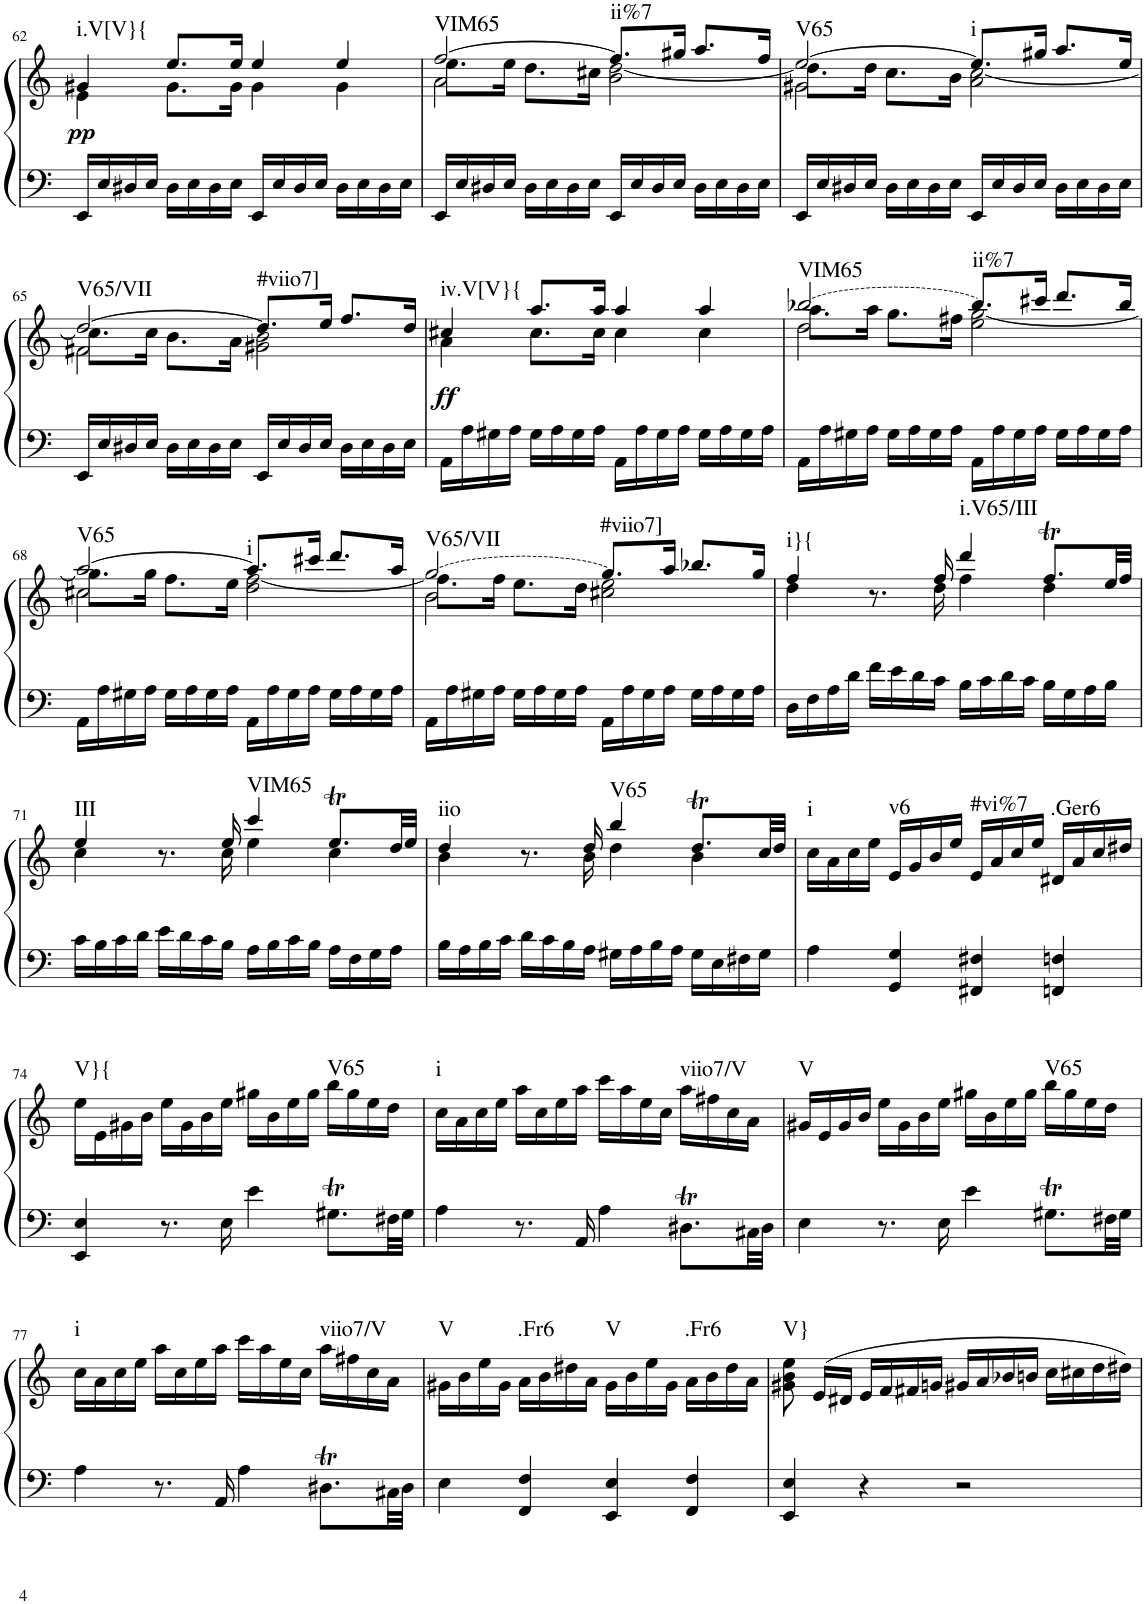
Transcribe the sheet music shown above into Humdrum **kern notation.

**kern	**kern	**dynam	**harte
*part1	*part1	*part1	*part1
*staff2	*staff1	*staff1/2	*
*I"Piano	*	*	*
*I'Pno.	*	*	*
!!LO:PB:g=z
*clefF4	*clefG2	*	*
*k[]	*k[]	*	*
*M4/4	*M4/4	*	*
*met(c)	*met(c)	*	*
=62	=62	=62	=62
*	*^	*	*
!	!	!	!LO:DY:b	!LO:H:kt=i.V[V}{
16EE/LL	4g#X/	4e\	pp	N
16E/	.	.	.	.
16D#X/	.	.	.	.
16E/JJ	.	.	.	.
16D#\LL	8.ee/L	8.g#\L	.	.
16E\	.	.	.	.
16D#\	.	.	.	.
16E\JJ	16ee/Jk	16g#\Jk	.	.
16EE/LL	4ee/	4g#\	.	.
16E/	.	.	.	.
16D#/	.	.	.	.
16E/JJ	.	.	.	.
16D#\LL	4ee/	4g#\	.	.
16E\	.	.	.	.
16D#\	.	.	.	.
16E\JJ	.	.	.	.
=63	=63	=63	=63	=63
*	*	*^	*	*
!	!	!	!	!	!LO:H:kt=VIM65
16EE/LL	[2ff/	8.ee\L	2a\	.	N
16E/	.	.	.	.	.
16D#X/	.	.	.	.	.
16E/JJ	.	16ee\Jk	.	.	.
16D#\LL	.	8.dd\L	.	.	.
16E\	.	.	.	.	.
16D#\	.	.	.	.	.
16E\JJ	.	16cc#X\Jk	.	.	.
!	!	!	!	!	!LO:H:kt=ii%7
16EE/LL	8.ff/L]	2b\ [2dd\	2ryy	.	N
16E/	.	.	.	.	.
16D#/	.	.	.	.	.
16E/JJ	16gg#X/Jk	.	.	.	.
16D#\LL	8.aa/L	.	.	.	.
16E\	.	.	.	.	.
16D#\	.	.	.	.	.
16E\JJ	16ff/Jk	.	.	.	.
=64	=64	=64	=64	=64	=64
!	!	!	!	!	!LO:H:kt=V65
16EE/LL	[2ee/	8.dd\L]	2g#X\	.	N
16E/	.	.	.	.	.
16D#X/	.	.	.	.	.
16E/JJ	.	16dd\Jk	.	.	.
16D#\LL	.	8.cc\L	.	.	.
16E\	.	.	.	.	.
16D#\	.	.	.	.	.
16E\JJ	.	16b\Jk	.	.	.
!	!	!	!	!	!LO:H:kt=i
16EE/LL	8.ee/L]	2a\ [2cc\	2ryy	.	N
16E/	.	.	.	.	.
16D#/	.	.	.	.	.
16E/JJ	16gg#X/Jk	.	.	.	.
16D#\LL	8.aa/L	.	.	.	.
16E\	.	.	.	.	.
16D#\	.	.	.	.	.
16E\JJ	16ee/Jk	.	.	.	.
!!LO:LB:g=z	!!	!!
=65	=65	=65	=65	=65	=65
!	!	!	!	!	!LO:H:kt=V65/VII
16EE/LL	[2dd/	8.cc\L]	2f#X\	.	N
16E/	.	.	.	.	.
16D#X/	.	.	.	.	.
16E/JJ	.	16cc\Jk	.	.	.
16D#\LL	.	8.b\L	.	.	.
16E\	.	.	.	.	.
16D#\	.	.	.	.	.
16E\JJ	.	16a\Jk	.	.	.
!	!	!	!	!	!LO:H:kt=#viio7]
16EE/LL	8.dd/L]	2g#X\ 2b\	2ryy	.	N
16E/	.	.	.	.	.
16D#/	.	.	.	.	.
16E/JJ	16ee/Jk	.	.	.	.
16D#\LL	8.ff/L	.	.	.	.
16E\	.	.	.	.	.
16D#\	.	.	.	.	.
16E\JJ	16dd/Jk	.	.	.	.
*	*	*v	*v	*	*
=66	=66	=66	=66	=66
!	!	!	!LO:DY:b	!LO:H:kt=iv.V[V}{
16AA\LL	4cc#X/	4a\	ff	N
16A\	.	.	.	.
16G#X\	.	.	.	.
16A\JJ	.	.	.	.
16G#\LL	8.aa/L	8.cc#\L	.	.
16A\	.	.	.	.
16G#\	.	.	.	.
16A\JJ	16aa/Jk	16cc#\Jk	.	.
16AA\LL	4aa/	4cc#\	.	.
16A\	.	.	.	.
16G#\	.	.	.	.
16A\JJ	.	.	.	.
16G#\LL	4aa/	4cc#\	.	.
16A\	.	.	.	.
16G#\	.	.	.	.
16A\JJ	.	.	.	.
*	*v	*v	*	*
=67	=67	=67	=67
!	!LO:T:dash	!	!LO:H:kt=VIM65
*	*^	*	*
*	*	*^	*	*
16AA\LL	[2bb-X/	8.aa\L	2dd\	.	N
16A\	.	.	.	.	.
16G#X\	.	.	.	.	.
16A\JJ	.	16aa\Jk	.	.	.
16G#\LL	.	8.gg\L	.	.	.
16A\	.	.	.	.	.
16G#\	.	.	.	.	.
16A\JJ	.	16ff#X\Jk	.	.	.
!	!	!	!	!	!LO:H:kt=ii%7
16AA\LL	8.bb-/L]	2ee\ [2gg\	2ryy	.	N
16A\	.	.	.	.	.
16G#\	.	.	.	.	.
16A\JJ	16ccc#X/Jk	.	.	.	.
16G#\LL	8.ddd/L	.	.	.	.
16A\	.	.	.	.	.
16G#\	.	.	.	.	.
16A\JJ	16bb-/Jk	.	.	.	.
!!LO:LB:g=z	!!	!!
=68	=68	=68	=68	=68	=68
!	!	!	!	!	!LO:H:kt=V65
16AA\LL	[2aa/	8.gg\L]	2cc#X\	.	N
16A\	.	.	.	.	.
16G#X\	.	.	.	.	.
16A\JJ	.	16gg\Jk	.	.	.
16G#\LL	.	8.ff\L	.	.	.
16A\	.	.	.	.	.
16G#\	.	.	.	.	.
16A\JJ	.	16ee\Jk	.	.	.
!	!	!	!	!	!LO:H:kt=i
16AA\LL	8.aa/L]	2dd\ [2ff\	2ryy	.	N
16A\	.	.	.	.	.
16G#\	.	.	.	.	.
16A\JJ	16ccc#X/Jk	.	.	.	.
16G#\LL	8.ddd/L	.	.	.	.
16A\	.	.	.	.	.
16G#\	.	.	.	.	.
16A\JJ	16aa/Jk	.	.	.	.
=69	=69	=69	=69	=69	=69
!	!LO:T:dash	!	!	!	!LO:H:kt=V65/VII
16AA\LL	[2gg/	8.ff\L]	2b\	.	N
16A\	.	.	.	.	.
16G#X\	.	.	.	.	.
16A\JJ	.	16ff\Jk	.	.	.
16G#\LL	.	8.ee\L	.	.	.
16A\	.	.	.	.	.
16G#\	.	.	.	.	.
16A\JJ	.	16dd\Jk	.	.	.
!	!	!	!	!	!LO:H:kt=#viio7]
16AA\LL	8.gg/L]	2cc#X\ 2ee\	2ryy	.	N
16A\	.	.	.	.	.
16G#\	.	.	.	.	.
16A\JJ	16aa/Jk	.	.	.	.
16G#\LL	8.bb-X/L	.	.	.	.
16A\	.	.	.	.	.
16G#\	.	.	.	.	.
16A\JJ	16gg/Jk	.	.	.	.
*	*	*v	*v	*	*
=70	=70	=70	=70	=70
!	!	!	!	!LO:H:kt=i}{
16D\LL	4ff/	4dd\	.	N
16F\	.	.	.	.
16A\	.	.	.	.
16d\JJ	.	.	.	.
16f\LL	8.r	8.ryy	.	.
16e\	.	.	.	.
16d\	.	.	.	.
16c\JJ	16ff/	16dd\	.	.
!	!	!	!	!LO:H:kt=i.V65/III
16B\LL	4ddd/	4ff\	.	N
16c\	.	.	.	.
16d\	.	.	.	.
16c\JJ	.	.	.	.
16B\LL	8.ffT/L	4dd\	.	.
16G\	.	.	.	.
16A\	.	.	.	.
16B\JJ	32ee/LL	.	.	.
.	32ff/JJJ	.	.	.
!!LO:LB:g=z	!!
=71	=71	=71	=71	=71
!	!	!	!	!LO:H:kt=III
16c\LL	4ee/	4cc\	.	N
16B\	.	.	.	.
16c\	.	.	.	.
16d\JJ	.	.	.	.
16e\LL	8.r	8.ryy	.	.
16d\	.	.	.	.
16c\	.	.	.	.
16B\JJ	16ee/	16cc\	.	.
!	!	!	!	!LO:H:kt=VIM65
16A\LL	4ccc/	4ee\	.	N
16B\	.	.	.	.
16c\	.	.	.	.
16B\JJ	.	.	.	.
16A\LL	8.eet/L	4cc\	.	.
16F\	.	.	.	.
16G\	.	.	.	.
16A\JJ	32dd/LL	.	.	.
.	32ee/JJJ	.	.	.
=72	=72	=72	=72	=72
!	!	!	!	!LO:H:kt=iio
16B\LL	4dd/	4b\	.	N
16A\	.	.	.	.
16B\	.	.	.	.
16c\JJ	.	.	.	.
16d\LL	8.r	8.ryy	.	.
16c\	.	.	.	.
16B\	.	.	.	.
16A\JJ	16dd/	16b\	.	.
!	!	!	!	!LO:H:kt=V65
16G#X\LL	4bb/	4dd\	.	N
16A\	.	.	.	.
16B\	.	.	.	.
16A\JJ	.	.	.	.
16G#\LL	8.ddT/L	4b\	.	.
16E\	.	.	.	.
16F#X\	.	.	.	.
16G#\JJ	32cc/LL	.	.	.
.	32dd/JJJ	.	.	.
*	*v	*v	*	*
=73	=73	=73	=73
!	!	!	!LO:H:kt=i
4A\	16cc\LL	.	N
.	16a\	.	.
.	16cc\	.	.
.	16ee\JJ	.	.
!	!	!	!LO:H:kt=v6
4GG/ 4G/	16e/LL	.	N
.	16g/	.	.
.	16b/	.	.
.	16ee/JJ	.	.
!	!	!	!LO:H:kt=#vi%7
4FF#X/ 4F#X/	16e/LL	.	N
.	16a/	.	.
.	16cc/	.	.
.	16ee/JJ	.	.
!	!	!	!LO:H:kt=.Ger6
4FFn/ 4Fn/	16d#X/LL	.	N
.	16a/	.	.
.	16cc/	.	.
.	16dd#X/JJ	.	.
!!LO:LB:g=z
=74	=74	=74	=74
!	!	!	!LO:H:kt=V}{
4EE/ 4E/	16ee\LL	.	N
.	16e\	.	.
.	16g#X\	.	.
.	16b\JJ	.	.
8.r	16ee\LL	.	.
.	16g#\	.	.
.	16b\	.	.
16E\	16ee\JJ	.	.
4e\	16gg#X\LL	.	.
.	16b\	.	.
.	16ee\	.	.
.	16gg#\JJ	.	.
!	!	!	!LO:H:kt=V65
8.G#Xt\L	16bb\LL	.	N
.	16gg#\	.	.
.	16ee\	.	.
32F#X\LL	16dd\JJ	.	.
32G#\JJJ	.	.	.
=75	=75	=75	=75
!	!	!	!LO:H:kt=i
4A\	16cc\LL	.	N
.	16a\	.	.
.	16cc\	.	.
.	16ee\JJ	.	.
8.r	16aa\LL	.	.
.	16cc\	.	.
.	16ee\	.	.
16AA/	16aa\JJ	.	.
4A\	16ccc\LL	.	.
.	16aa\	.	.
.	16ee\	.	.
.	16cc\JJ	.	.
!	!	!	!LO:H:kt=viio7/V
8.D#Xt\L	16aa\LL	.	N
.	16ff#X\	.	.
.	16cc\	.	.
32C#X\LL	16a\JJ	.	.
32D#\JJJ	.	.	.
=76	=76	=76	=76
!	!	!	!LO:H:kt=V
4E\	16g#X/LL	.	N
.	16e/	.	.
.	16g#/	.	.
.	16b/JJ	.	.
8.r	16ee\LL	.	.
.	16g#\	.	.
.	16b\	.	.
16E\	16ee\JJ	.	.
4e\	16gg#X\LL	.	.
.	16b\	.	.
.	16ee\	.	.
.	16gg#\JJ	.	.
!	!	!	!LO:H:kt=V65
8.G#Xt\L	16bb\LL	.	N
.	16gg#\	.	.
.	16ee\	.	.
32F#X\LL	16dd\JJ	.	.
32G#\JJJ	.	.	.
!!LO:LB:g=z
=77	=77	=77	=77
!	!	!	!LO:H:kt=i
4A\	16cc\LL	.	N
.	16a\	.	.
.	16cc\	.	.
.	16ee\JJ	.	.
8.r	16aa\LL	.	.
.	16cc\	.	.
.	16ee\	.	.
16AA/	16aa\JJ	.	.
4A\	16ccc\LL	.	.
.	16aa\	.	.
.	16ee\	.	.
.	16cc\JJ	.	.
!	!	!	!LO:H:kt=viio7/V
8.D#Xt\L	16aa\LL	.	N
.	16ff#X\	.	.
.	16cc\	.	.
32C#X\LL	16a\JJ	.	.
32D#\JJJ	.	.	.
=78	=78	=78	=78
!	!	!	!LO:H:kt=V
4E\	16g#X\LL	.	N
.	16b\	.	.
.	16ee\	.	.
.	16g#\JJ	.	.
!	!	!	!LO:H:kt=.Fr6
4FF/ 4F/	16a\LL	.	N
.	16b\	.	.
.	16dd#X\	.	.
.	16a\JJ	.	.
!	!	!	!LO:H:kt=V
4EE/ 4E/	16g#\LL	.	N
.	16b\	.	.
.	16ee\	.	.
.	16g#\JJ	.	.
!	!	!	!LO:H:kt=.Fr6
4FF/ 4F/	16a\LL	.	N
.	16b\	.	.
.	16dd#\	.	.
.	16a\JJ	.	.
=79	=79	=79	=79
!	!	!	!LO:H:kt=V}
4EE/ 4E/	8g#X\ 8b\ 8ee\	.	N
.	(16e/LL	.	.
.	16d#X/JJ	.	.
4r	16e/LL	.	.
.	16f/	.	.
.	16f#X/	.	.
.	16gn/JJ	.	.
2r	16g#X/LL	.	.
.	16a/	.	.
.	16b-X/	.	.
.	16bn/JJ	.	.
.	16cc\LL	.	.
.	16cc#X\	.	.
.	16dd\	.	.
.	16dd#X\JJ)	.	.
=	=	=	=
*-	*-	*-	*-
